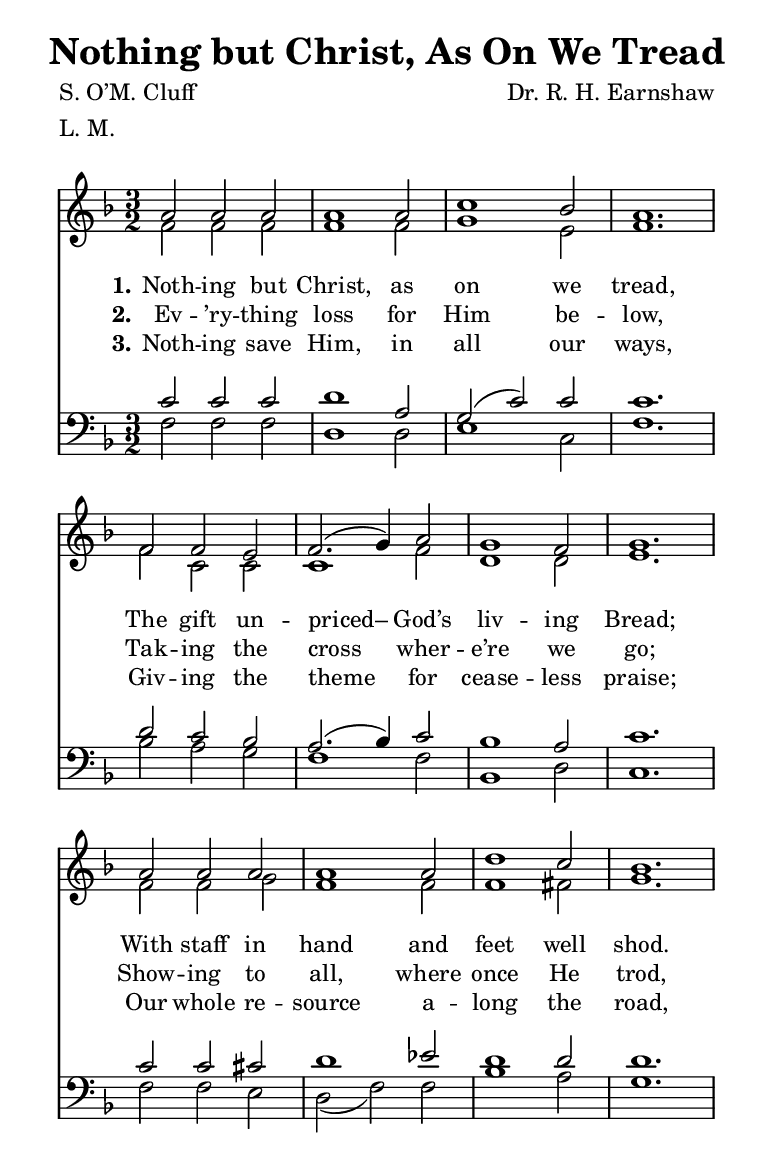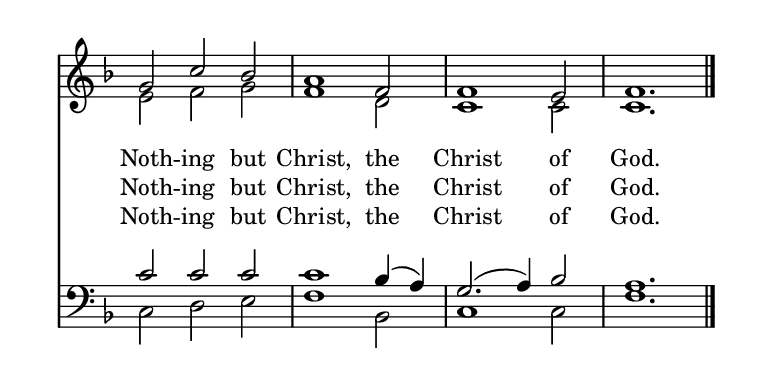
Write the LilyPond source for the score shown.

\include "common/global.ily"
\paper {
  \include "common/paper.ily"
  ragged-last-bottom = ##t
  systems-per-page = ##f
}

\header{
  hymnnumber = "179"
  title = "Nothing but Christ, As On We Tread"
  tunename = "Arizona"
  meter = "L. M."
  poet = "S. O’M. Cluff"
  composer = "Dr. R. H. Earnshaw"
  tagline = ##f
}

global = {
  \include "common/overrides.ily"
  \override Staff.TimeSignature.style = #'()
  \time 3/2
  \override Score.MetronomeMark.transparent = ##t % hide all fermata changes too
  \tempo 2=100
  \key f \major
  \autoBeamOff
}

notesSoprano = {
\global
\relative c'' {

  a2 a a | a1 a2 | c1 bes2 | a1. |
  f2 f e | f2.( g4) a2 | g1 f2 | g1. |
  a2 a a | a1 a2 | d1 c2 | bes1. |
  g2 c bes | a1 f2 | f1 e2 | f1. |

  \bar "|."

}
}

notesAlto = {
\global
\relative e' {

  f2 f f | f1 f2 | g1 e2 | f1. |
  f2 c c | c1 f2 | d1 d2 | e1. |
  f2 f g | f1 f2 | f1 fis2 | g1. |
  e2 f g | f1 d2 | c1 c2 | c1. |

}
}

notesTenor = {
\global
\relative a {

  c2 c c | d1 a2 | g( c) c | c1. |
  d2 c bes | a2.( bes4) c2 | bes1 a2 | c1. |
  c2 c cis | d1 ees2 | d1 d2 | d1. |
  c2 c c | c1 bes4( a) | g2.( a4) bes2 | a1. |

}
}

notesBass = {
\global
\relative f {

  f2 f f | d1 d2 | e1 c2 | f1. |
  bes2 a g | f1 f2 | bes,1 d2 | c1. |
  f2 f e | d( f) f | bes1 a2 | g1. |
  c,2 d e | f1 bes,2 | c1 c2 | f1. |

}
}

wordsA = \lyricmode {
\set stanza = "1."

Noth -- ing but Christ, as on we tread,
The gift un -- priced– God’s liv -- ing Bread;
With staff in hand and feet well shod.
Noth -- ing but Christ, the Christ of God.

}

wordsB = \lyricmode {
\set stanza = "2."

Ev -- ’ry -- thing loss for Him be -- low,
Tak -- ing the cross wher -- e’re we go;
Show -- ing to all, where once He trod,
Noth -- ing but Christ, the Christ of God.

}

wordsC = \lyricmode {
\set stanza = "3."

Noth -- ing save Him, in all our ways,
Giv -- ing the theme for cease -- less praise;
Our whole re -- source a -- long the road,
Noth -- ing but Christ, the Christ of God.

}

\score {
  \context ChoirStaff <<
    \context Staff = upper <<
      \set ChoirStaff.systemStartDelimiter = #'SystemStartBar
      \context Voice  = sopranos { \voiceOne << \notesSoprano >> }
      \context Voice  = altos { \voiceTwo << \notesAlto >> }
      \context Lyrics = one   \lyricsto sopranos \wordsA
      \context Lyrics = two   \lyricsto sopranos \wordsB
      \context Lyrics = three \lyricsto sopranos \wordsC
    >>
    \context Staff = men <<
      \clef bass
      \context Voice  = tenors { \voiceOne << \notesTenor >> }
      \context Voice  = basses { \voiceTwo << \notesBass >> }
    >>
  >>
  \layout {
    \include "common/layout.ily"
  }
  \midi{
    \include "common/midi.ily"
  }
}

\version "2.18.2"  % necessary for upgrading to future LilyPond versions.

% vi:set et ts=2 sw=2 ai nocindent syntax=lilypond:
